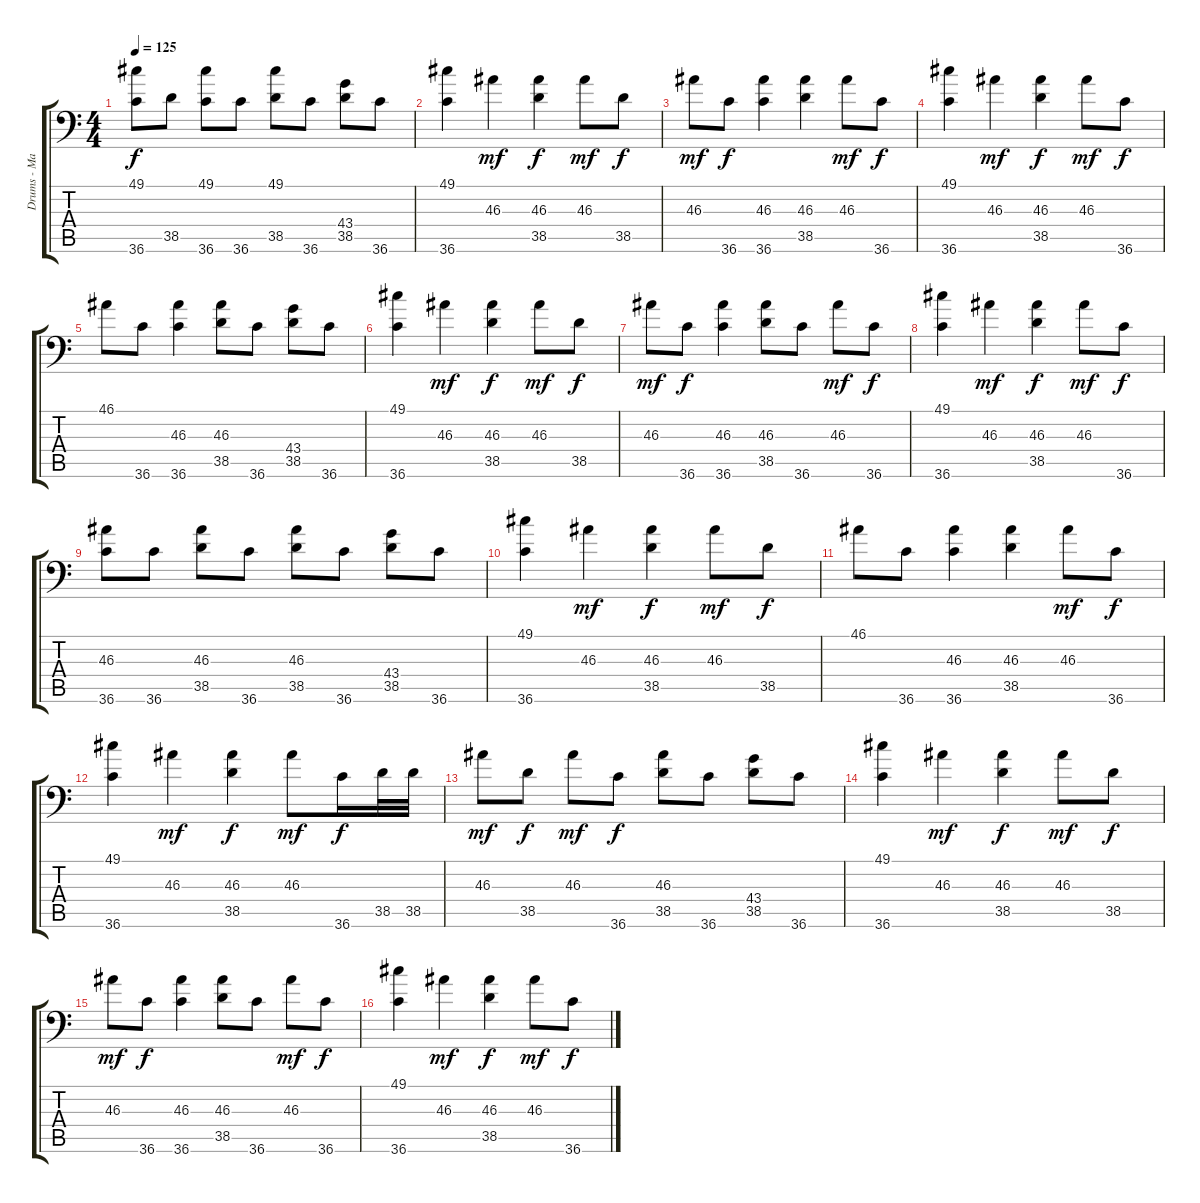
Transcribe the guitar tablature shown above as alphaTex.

\track ("Drums - Matt Nicholls" "Drums - Ma") {instrument acousticgrandpiano}
\staff {score tabs}
\tuning (C-1 C-1 C-1 C-1 C-1 C-1) {hide}
\ts (4 4)
\tempo 125
\clef f4
\ks c
(49.1 36.6).8{dy f} 38.5.8 (49.1 36.6).8 36.6.8 (49.1 38.5).8 36.6.8 (43.4 38.5).8 36.6.8 |
(49.1 36.6).4 46.3.4{dy mf} (46.3 38.5).4{dy f} 46.3.8{dy mf} 38.5.8{dy f} |
46.3.8{dy mf} 36.6.8{dy f} (46.3 36.6).4 (46.3 38.5).4 46.3.8{dy mf} 36.6.8{dy f} |
(49.1 36.6).4 46.3.4{dy mf} (46.3 38.5).4{dy f} 46.3.8{dy mf} 36.6.8{dy f} |
46.1.8 36.6.8 (46.3 36.6).4 (46.3 38.5).8 36.6.8 (43.4 38.5).8 36.6.8 |
(49.1 36.6).4 46.3.4{dy mf} (46.3 38.5).4{dy f} 46.3.8{dy mf} 38.5.8{dy f} |
46.3.8{dy mf} 36.6.8{dy f} (46.3 36.6).4 (46.3 38.5).8 36.6.8 46.3.8{dy mf} 36.6.8{dy f} |
(49.1 36.6).4 46.3.4{dy mf} (46.3 38.5).4{dy f} 46.3.8{dy mf} 36.6.8{dy f} |
(46.3 36.6).8 36.6.8 (46.3 38.5).8 36.6.8 (46.3 38.5).8 36.6.8 (43.4 38.5).8 36.6.8 |
(49.1 36.6).4 46.3.4{dy mf} (46.3 38.5).4{dy f} 46.3.8{dy mf} 38.5.8{dy f} |
46.1.8 36.6.8 (46.3 36.6).4 (46.3 38.5).4 46.3.8{dy mf} 36.6.8{dy f} |
(49.1 36.6).4 46.3.4{dy mf} (46.3 38.5).4{dy f} 46.3.8{dy mf} 36.6.16{dy f} 38.5.32 38.5.32 |
46.3.8{dy mf} 38.5.8{dy f} 46.3.8{dy mf} 36.6.8{dy f} (46.3 38.5).8 36.6.8 (43.4 38.5).8 36.6.8 |
(49.1 36.6).4 46.3.4{dy mf} (46.3 38.5).4{dy f} 46.3.8{dy mf} 38.5.8{dy f} |
46.3.8{dy mf} 36.6.8{dy f} (46.3 36.6).4 (46.3 38.5).8 36.6.8 46.3.8{dy mf} 36.6.8{dy f} |
(49.1 36.6).4 46.3.4{dy mf} (46.3 38.5).4{dy f} 46.3.8{dy mf} 36.6.8{dy f}
